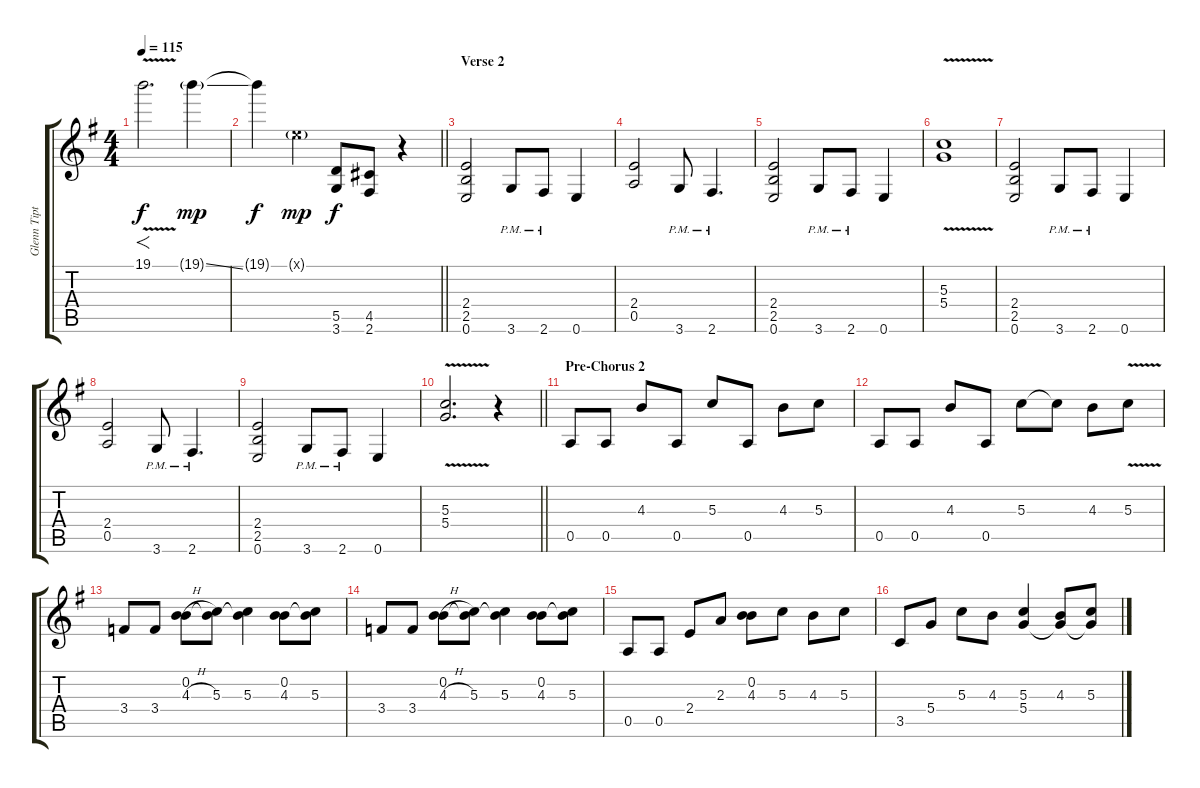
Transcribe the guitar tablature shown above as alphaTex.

\track ("Glenn Tipton ?" "Glenn Tipt") {instrument overdrivenguitar}
\staff {score tabs}
\tuning (E4 B3 G3 D3 A2 E2) {hide}
\ts (4 4)
\tempo 115
\clef g2
\ks eminor
19.1{v}.2{f d dy f} 19.1{ss g}.4{dy mp} |
\barLineRight lightlight
19.1{t}.4{dy f} 0.1{g x}.4{dy mp volume 0} (5.5 3.6).8{dy f volume 11} (4.5 2.6).8 r.4 |
\section ("" "Verse 2")
(2.4 2.5 0.6).2 3.6{pm}.8 2.6{pm}.8 0.6.4 |
(2.4 0.5).2 3.6{pm}.8 2.6{pm}.4{d} |
(2.4 2.5 0.6).2 3.6{pm}.8 2.6{pm}.8 0.6.4 |
(5.3{v} 5.4{v}).1 |
(2.4 2.5 0.6).2 3.6{pm}.8 2.6{pm}.8 0.6.4 |
(2.4 0.5).2 3.6{pm}.8 2.6{pm}.4{d} |
(2.4 2.5 0.6).2 3.6{pm}.8 2.6{pm}.8 0.6.4 |
\barLineRight lightlight
(5.3{v} 5.4).2{d} r.4 |
\section ("" "Pre-Chorus 2")
0.5.8 0.5.8 4.3.8 0.5.8 5.3.8 0.5.8 4.3.8 5.3.8 |
0.5.8 0.5.8 4.3.8 0.5.8 5.3.8 5.3{t}.8 4.3.8 5.3{v}.8 |
3.4.8 3.4.8 (0.2 4.3{h}).8 (0.2{t} 5.3).8 (0.2{t} 5.3).4 (0.2 4.3).8 (0.2{t} 5.3).8 |
3.4.8 3.4.8 (0.2 4.3{h}).8 (0.2{t} 5.3).8 (0.2{t} 5.3).4 (0.2 4.3).8 (0.2{t} 5.3).8 |
0.5.8 0.5.8 2.4.8 2.3.8 (0.2 4.3).8 5.3.8 4.3.8 5.3.8 |
3.5.8 5.4.8 5.3.8 4.3.8 (5.3 5.4).4 (4.3 5.4{t}).8 (5.3 5.4{t}).8
